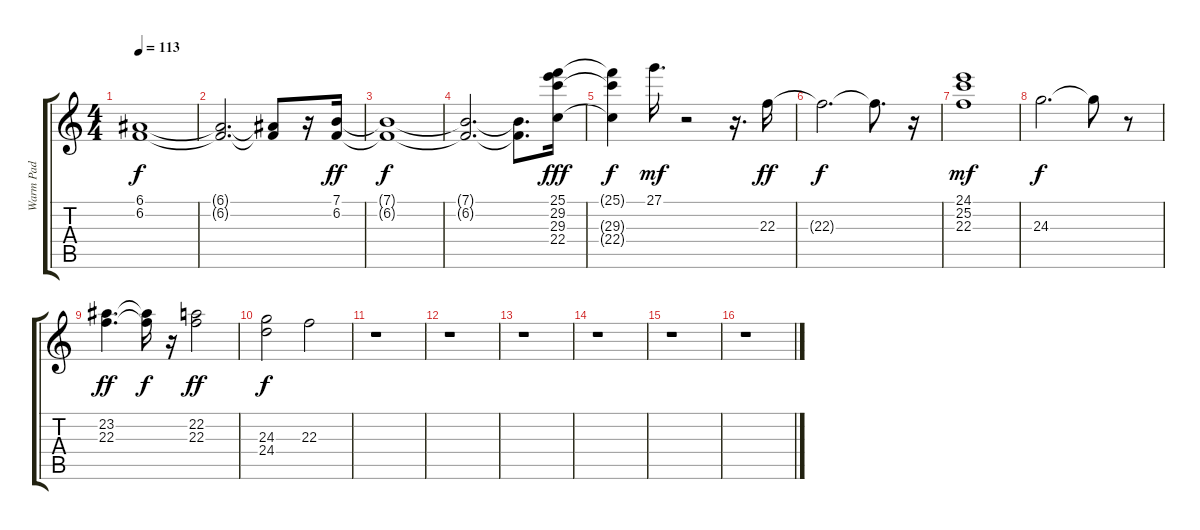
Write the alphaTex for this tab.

\track ("Warm Pad" "Warm Pad") {instrument pad2warm}
\staff {score tabs}
\tuning (E4 B3 G3 D3 A2 E2) {hide}
\ts (4 4)
\tempo 113
\clef g2
\ks c
(6.1{t} 6.2{t}).1{dy f} |
(6.1{t} 6.2{t}).2{d} (6.1{t} 6.2{t}).8 r.16 (7.1 6.2).16{dy ff} |
(7.1{t} 6.2{t}).1{dy f} |
(7.1{t} 6.2{t}).2{d} (7.1{t} 6.2{t}).8{d} (25.1 29.2 29.3 22.4).16{dy fff} |
(25.1{t} 29.3{t} 22.4{t}).4{dy f} 27.1.16{d dy mf} r.2 r.16{d} 22.3.16{dy ff} |
22.3{t}.2{d dy f} 22.3{t}.8{d} r.16 |
(24.1 25.2 22.3).1{dy mf} |
24.3.2{d dy f} 24.3{t}.8 r.8 |
(23.2 22.3).4{d dy ff} (23.2{t} 22.3{t}).16{dy f} r.16 (22.2 22.3).2{dy ff} |
(24.3 24.4).2{dy f} 22.3.2 |
r.1 |
r.1 |
r.1 |
r.1 |
r.1 |
r.1
